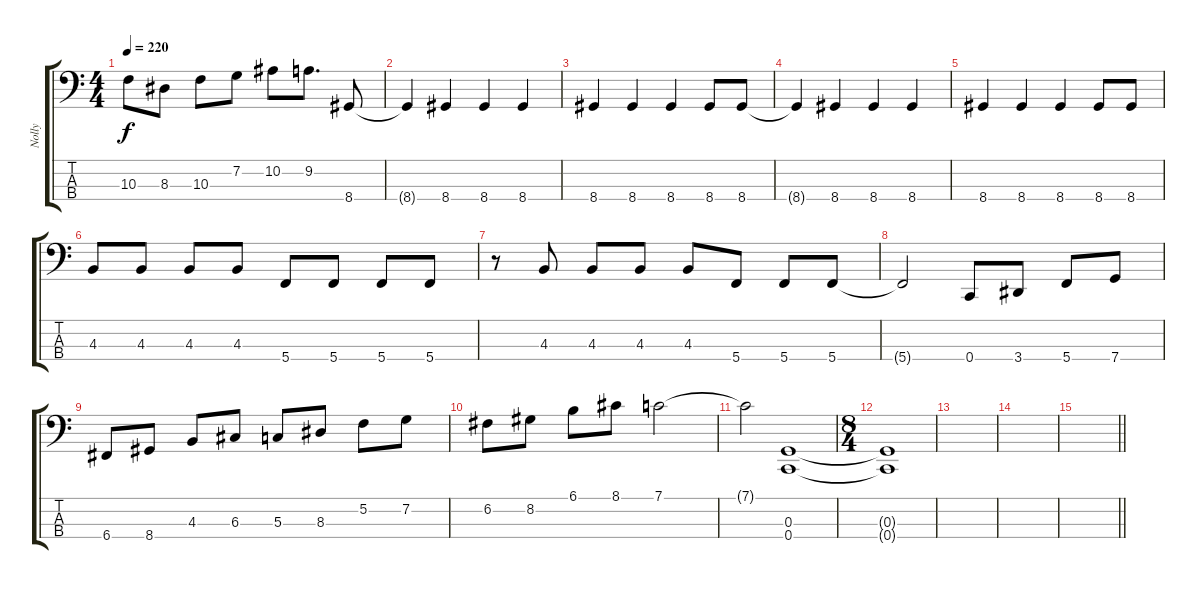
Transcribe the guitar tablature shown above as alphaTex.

\track ("Nolly" "Nolly") {instrument electricbassfinger}
\staff {score tabs}
\tuning (F2 C2 G1 C1) {hide}
\ts (4 4)
\tempo 220
\clef f4
\ks c
10.3.8{dy f} 8.3.8 10.3.8 7.2.8 10.2.8 9.2.8{d} 8.4.8 |
8.4{t}.4 8.4.4 8.4.4 8.4.4 |
8.4.4 8.4.4 8.4.4 8.4.8 8.4.8 |
8.4{t}.4 8.4.4 8.4.4 8.4.4 |
8.4.4 8.4.4 8.4.4 8.4.8 8.4.8 |
4.3.8 4.3.8 4.3.8 4.3.8 5.4.8 5.4.8 5.4.8 5.4.8 |
r.8 4.3.8 4.3.8 4.3.8 4.3.8 5.4.8 5.4.8 5.4.8 |
5.4{t}.2 0.4.8 3.4.8 5.4.8 7.4.8 |
6.4.8 8.4.8 4.3.8 6.3.8 5.3.8 8.3.8 5.2.8 7.2.8 |
6.2.8 8.2.8 6.1.8 8.1.8 7.1.2 |
7.1{t}.2 (0.3 0.4).1 |
\ts (8 4)
(0.3{t} 0.4{t}).1 |
|
|
\barLineRight lightlight
